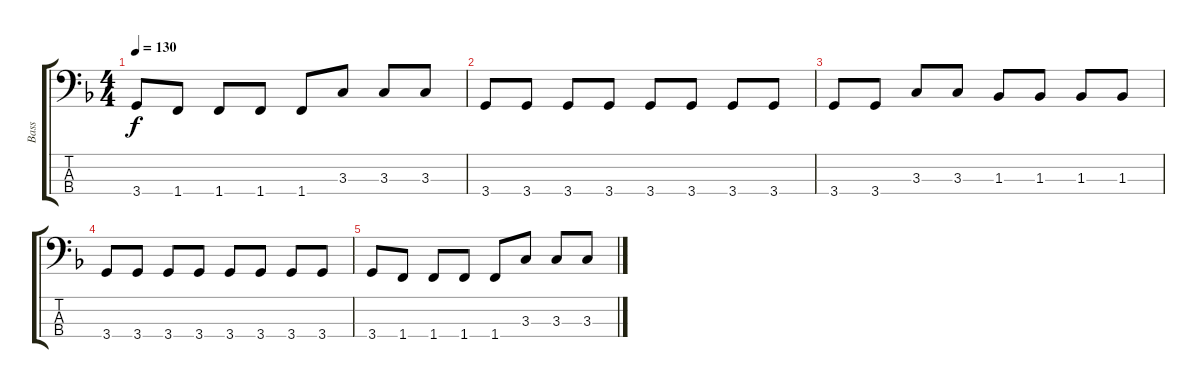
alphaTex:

\track ("Bass" "Bass") {instrument electricbassfinger}
\staff {score tabs}
\tuning (G2 D2 A1 E1) {hide}
\ts (4 4)
\tempo 130
\clef f4
\ks f
3.4.8{dy f} 1.4.8 1.4.8 1.4.8 1.4.8 3.3.8 3.3.8 3.3.8 |
3.4.8 3.4.8 3.4.8 3.4.8 3.4.8 3.4.8 3.4.8 3.4.8 |
3.4.8 3.4.8 3.3.8 3.3.8 1.3.8 1.3.8 1.3.8 1.3.8 |
3.4.8 3.4.8 3.4.8 3.4.8 3.4.8 3.4.8 3.4.8 3.4.8 |
3.4.8 1.4.8 1.4.8 1.4.8 1.4.8 3.3.8 3.3.8 3.3.8
